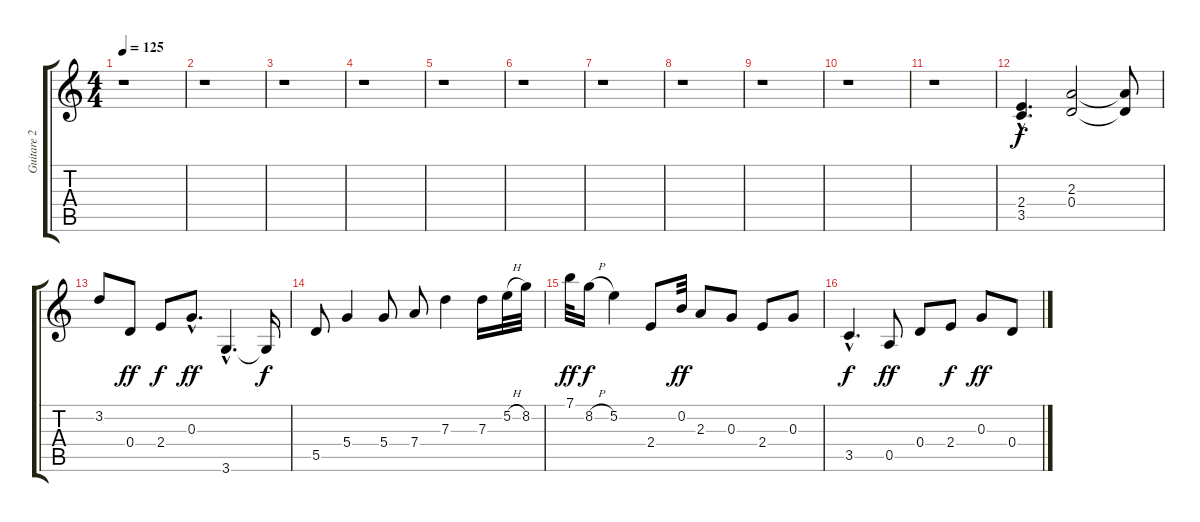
\track ("Guitare 2" "Guitare 2") {instrument overdrivenguitar}
\staff {score tabs}
\tuning (E4 B3 G3 D3 A2 E2) {hide}
\ts (4 4)
\tempo 125
\clef g2
\ks c
r.1{dy f} |
r.1 |
r.1 |
r.1 |
r.1 |
r.1 |
r.1 |
r.1 |
r.1 |
r.1 |
r.1 |
(2.4{hac} 3.5{hac}).4{d} (2.3 0.4).2 (2.3{t} 0.4{t}).8 |
3.2.8 0.4.8{dy ff} 2.4.8{dy f} 0.3{hac}.8{d dy ff} 3.6{hac}.4{d} 3.6{t}.16{dy f} |
5.5.8 5.4.4 5.4.8 7.4.8 7.3.4 7.3.16 5.2{h}.32 8.2.32 |
7.1.32{dy ff} 8.2{h}.16{dy f} 5.2.4 2.4.8 0.2.32{dy ff} 2.3.8 0.3.8 2.4.8 0.3.8 |
3.5{hac}.4{d dy f} 0.5.8{dy ff} 0.4.8 2.4.8{dy f} 0.3.8{dy ff} 0.4.8
